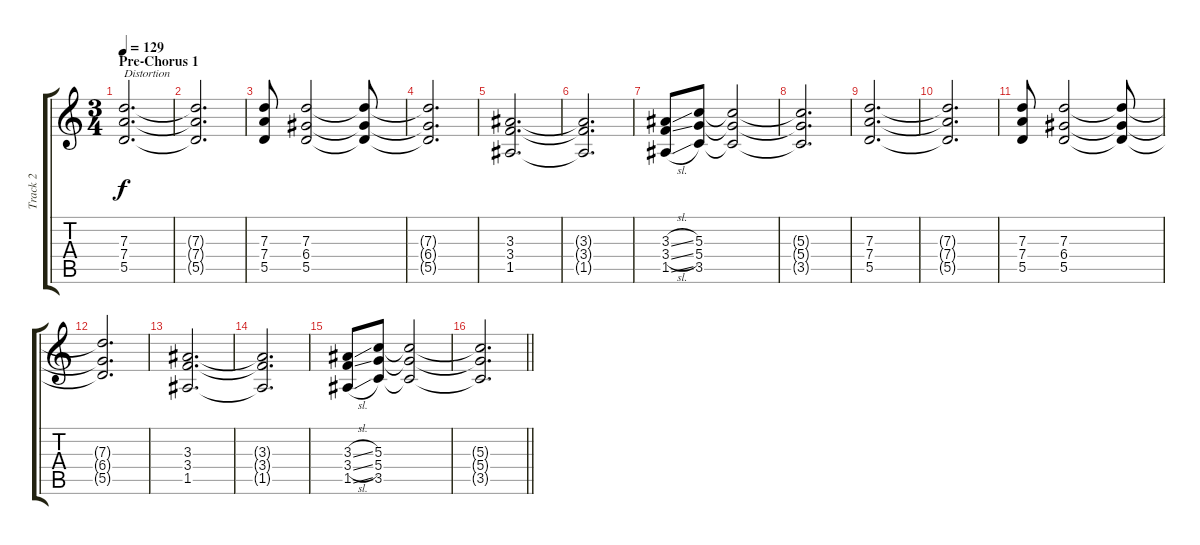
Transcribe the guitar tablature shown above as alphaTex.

\track ("Track 2" "Track 2") {instrument acousticguitarsteel}
\staff {score tabs}
\tuning (E4 B3 G3 D3 A2 E2) {hide}
\ts (3 4)
\section ("" "Pre-Chorus 1")
\tempo 129
\clef g2
\ks c
(7.3 7.4 5.5).2{d txt "Distortion" dy f instrument distortionguitar} |
(7.3{t} 7.4{t} 5.5{t}).2{d} |
(7.3 7.4 5.5).8 (7.3 6.4 5.5).2 (7.3{t} 6.4{t} 5.5{t}).8 |
(7.3{t} 6.4{t} 5.5{t}).2{d} |
(3.3 3.4 1.5).2{d} |
(3.3{t} 3.4{t} 1.5{t}).2{d} |
(3.3{sl} 3.4{sl} 1.5{sl}).8 (5.3 5.4 3.5).8 (5.3{t} 5.4{t} 3.5{t}).2 |
(5.3{t} 5.4{t} 3.5{t}).2{d} |
(7.3 7.4 5.5).2{d} |
(7.3{t} 7.4{t} 5.5{t}).2{d} |
(7.3 7.4 5.5).8 (7.3 6.4 5.5).2 (7.3{t} 6.4{t} 5.5{t}).8 |
(7.3{t} 6.4{t} 5.5{t}).2{d} |
(3.3 3.4 1.5).2{d} |
(3.3{t} 3.4{t} 1.5{t}).2{d} |
(3.3{sl} 3.4{sl} 1.5{sl}).8 (5.3 5.4 3.5).8 (5.3{t} 5.4{t} 3.5{t}).2 |
\barLineRight lightlight
(5.3{t} 5.4{t} 3.5{t}).2{d}
